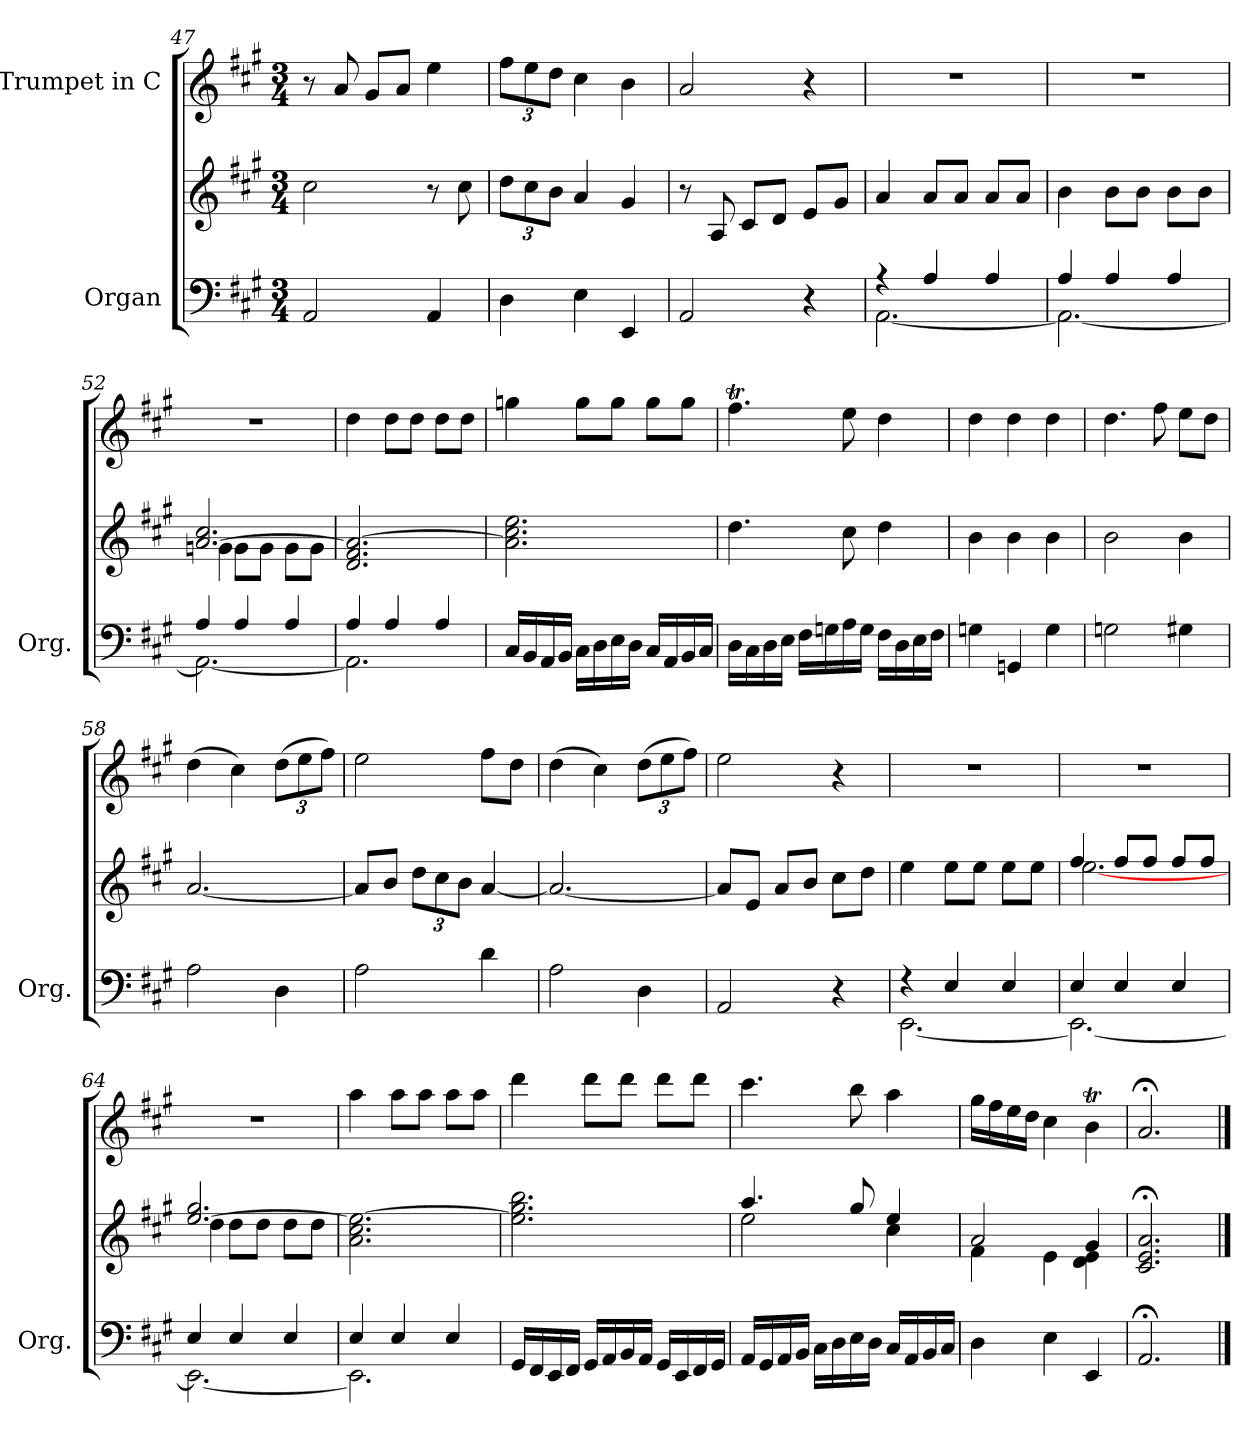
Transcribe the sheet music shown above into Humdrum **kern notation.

**kern	**kern	**kern
*part2	*part2	*part1
*staff3	*staff2	*staff1
*I"Organ	*	*I"Trumpet in C
*I'Org.	*	*
*clefF4	*clefG2	*clefG2
*k[f#c#g#]	*k[f#c#g#]	*k[f#c#g#]
*A:	*A:	*A:
*M3/4	*M3/4	*M3/4
=47	=47	=47
2AA/	2cc#\	8r
.	.	8a/
.	.	8g#/L
.	.	8a/J
4AA/	8r	4ee\
.	8cc#\	.
=48	=48	=48
4D\	12dd\L	12ff#\L
.	12cc#\	12ee\
.	12b\J	12dd\J
4E\	4a/	4cc#\
4EE/	4g#/	4b\
!!LO:PB:g=z
=49	=49	=49
2AA/	8r	2a/
.	8A/	.
.	8c#/L	.
.	8d/J	.
4r	8e/L	4r
.	8g#/J	.
=50	=50	=50
*^	*	*
4rG	[<2.AA\	4a/	2.r
4A/	.	8a/L	.
.	.	8a/J	.
4A/	.	8a/L	.
.	.	8a/J	.
=51	=51	=51	=51
4A/	2.AA\_	4b\	2.r
4A/	.	8b\L	.
.	.	8b\J	.
4A/	.	8b\L	.
.	.	8b\J	.
=52	=52	=52	=52
*	*	*^	*
4A/	2.AA\_	[>2.a/ 2.cc#/	4gn\	2.r
4A/	.	.	8g\L	.
.	.	.	8g\J	.
4A/	.	.	8g\L	.
.	.	.	8g\J	.
*	*	*v	*v	*
=53	=53	=53	=53
4A/	2.AA\]	2.d/ 2.f#/ 2.a/_	4dd\
4A/	.	.	8dd\L
.	.	.	8dd\J
4A/	.	.	8dd\L
.	.	.	8dd\J
*v	*v	*	*
=54	=54	=54
16C#/LL	2.a\] 2.cc#\ 2.ee\	4ggn\
16BB/	.	.
16AA/	.	.
16BB/JJ	.	.
16C#\LL	.	8gg\L
16D\	.	.
16E\	.	8gg\J
16D\JJ	.	.
16C#/LL	.	8gg\L
16AA/	.	.
16BB/	.	8gg\J
16C#/JJ	.	.
!!LO:LB:g=z
=55	=55	=55
16D\LL	4.dd\	4.ff#T\
16C#\	.	.
16D\	.	.
16E\JJ	.	.
16F#\LL	.	.
16Gn\	.	.
16A\	8cc#\	8ee\
16G\JJ	.	.
16F#\LL	4dd\	4dd\
16D\	.	.
16E\	.	.
16F#\JJ	.	.
=56	=56	=56
4Gn\	4b\	4dd\
4GGn/	4b\	4dd\
4G\	4b\	4dd\
=57	=57	=57
2Gn\	2b\	4.dd\
.	.	8ff#\
4G#X\	4b\	8ee\L
.	.	8dd\J
=58	=58	=58
2A\	[2.a/	(>4dd\
.	.	4cc#\)
4D\	.	(>12dd\L
.	.	12ee\
.	.	12ff#\J)
=59	=59	=59
2A\	8a/L]	2ee\
.	8b/J	.
.	12dd\L	.
.	12cc#\	.
.	12b\J	.
4d\	[4a/	8ff#\L
.	.	8dd\J
=60	=60	=60
2A\	2.a/_	(>4dd\
.	.	4cc#\)
4D\	.	(>12dd\L
.	.	12ee\
.	.	12ff#\J)
!!LO:LB:g=z
=61	=61	=61
2AA/	8a/L]	2ee\
.	8e/J	.
.	8a/L	.
.	8b/J	.
4r	8cc#\L	4r
.	8dd\J	.
=62	=62	=62
*^	*	*
4r	[<2.EE\	4ee\	2.r
4E/	.	8ee\L	.
.	.	8ee\J	.
4E/	.	8ee\L	.
.	.	8ee\J	.
=63	=63	=63	=63
*	*	*^	*
4E/	2.EE\_	4ff#/	[<2.ee\	2.r
4E/	.	8ff#/L	.	.
.	.	8ff#/J	.	.
4E/	.	8ff#/L	.	.
.	.	8ff#/J	.	.
=64	=64	=64	=64	=64
4E/	2.EE\_	[>2.ee/ 2.gg#/	4dd\	2.r
4E/	.	.	8dd\L	.
.	.	.	8dd\J	.
4E/	.	.	8dd\L	.
.	.	.	8dd\J	.
*	*	*v	*v	*
=65	=65	=65	=65
4E/	2.EE\]	2.a\ 2.cc#\ 2.ee\_	4aa\
4E/	.	.	8aa\L
.	.	.	8aa\J
4E/	.	.	8aa\L
.	.	.	8aa\J
*v	*v	*	*
!!LO:LB:g=z
=66	=66	=66
16GG#/LL	2.ee\] 2.gg#\ 2.bb\	4ddd\
16FF#/	.	.
16EE/	.	.
16FF#/JJ	.	.
16GG#/LL	.	8ddd\L
16AA/	.	.
16BB/	.	8ddd\J
16AA/JJ	.	.
16GG#/LL	.	8ddd\L
16EE/	.	.
16FF#/	.	8ddd\J
16GG#/JJ	.	.
=67	=67	=67
*	*^	*
16AA/LL	4.aa/	2ee\	4.ccc#\
16GG#/	.	.	.
16AA/	.	.	.
16BB/JJ	.	.	.
16C#\LL	.	.	.
16D\	.	.	.
16E\	8gg#/	.	8bb\
16D\JJ	.	.	.
16C#/LL	4ee/	4cc#\	4aa\
16AA/	.	.	.
16BB/	.	.	.
16C#/JJ	.	.	.
=68	=68	=68	=68
4D\	2a/	4f#\	16gg#\LL
.	.	.	16ff#\
.	.	.	16ee\
.	.	.	16dd\JJ
4E\	.	4e\	4cc#\
4EE/	4g#/	4d\ 4e\	4bT\
*	*v	*v	*
=69	=69	=69
2.AA;</	2.c#/;< 2.e/;< 2.a/;<	2.a;</
==	==	==
*-	*-	*-
